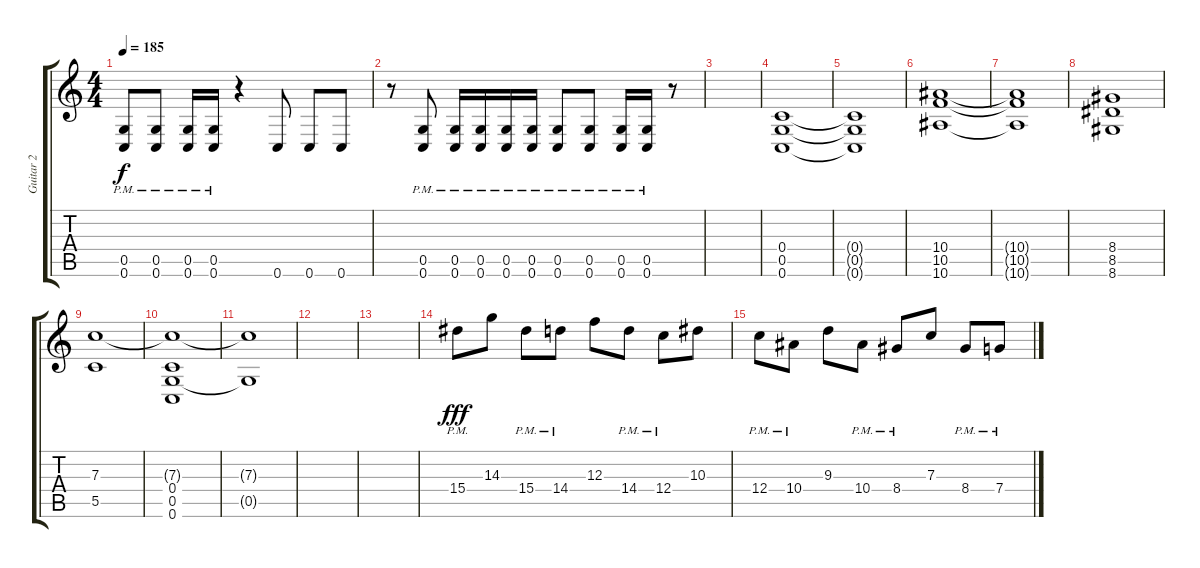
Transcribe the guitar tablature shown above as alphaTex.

\track ("Guitar 2" "Guitar 2") {instrument distortionguitar}
\staff {score tabs}
\tuning (D4 A3 F3 C3 G2 C2) {hide}
\ts (4 4)
\tempo 185
\clef g2
\ks c
(0.5{pm} 0.6{pm}).8{dy f} (0.5{pm} 0.6{pm}).8 (0.5{pm} 0.6{pm}).16 (0.5{pm} 0.6{pm}).16 r.4 0.6.8 0.6.8 0.6.8 |
r.8 (0.5{pm} 0.6{pm}).8 (0.5{pm} 0.6{pm}).16 (0.5{pm} 0.6{pm}).16 (0.5{pm} 0.6{pm}).16 (0.5{pm} 0.6{pm}).16 (0.5{pm} 0.6{pm}).8 (0.5{pm} 0.6{pm}).8 (0.5{pm} 0.6{pm}).16 (0.5{pm} 0.6{pm}).16 r.8 |
|
(0.4 0.5 0.6).1 |
(0.4{t} 0.5{t} 0.6{t}).1 |
(10.4 10.5 10.6).1 |
(10.4{t} 10.5{t} 10.6{t}).1 |
(8.4 8.5 8.6).1 |
(7.3 5.5).1 |
(7.3{t} 0.4 0.5 0.6).1 |
(7.3{t} 0.5{t}).1 |
|
|
15.4{pm}.8{dy fff} 14.3.8 15.4{pm}.8 14.4{pm}.8 12.3.8 14.4{pm}.8 12.4{pm}.8 10.3.8 |
12.4{pm}.8 10.4{pm}.8 9.3.8 10.4{pm}.8 8.4{pm}.8 7.3.8 8.4{pm}.8 7.4{pm}.8
